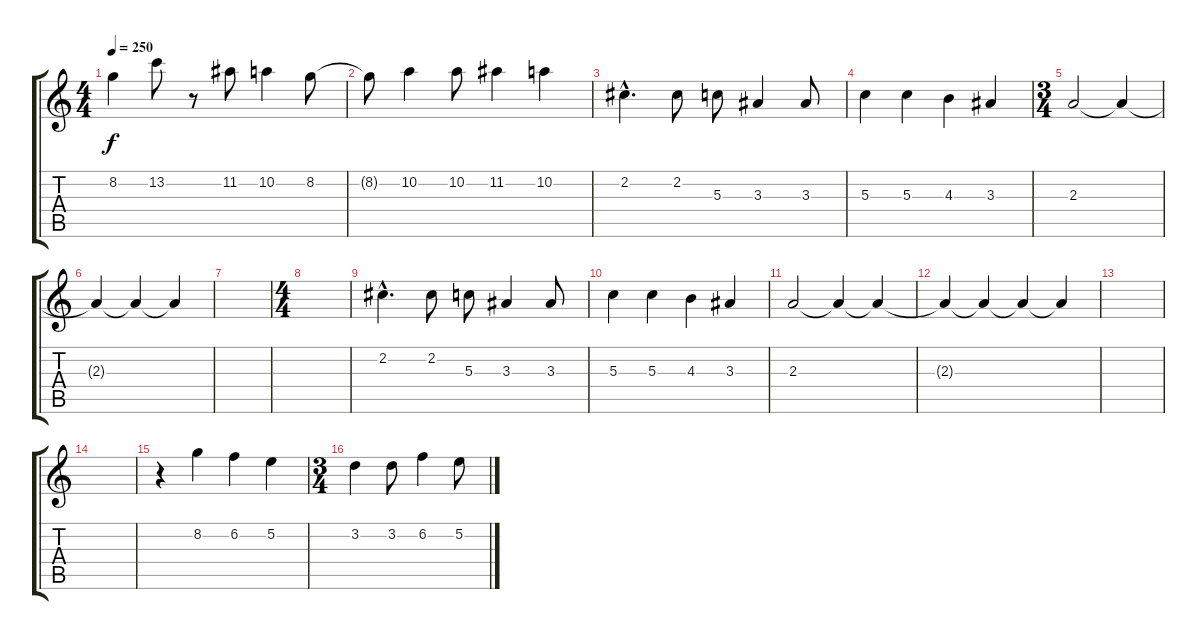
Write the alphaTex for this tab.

\track "" {instrument percussiveorgan}
\staff {score tabs}
\tuning (E5 B4 G4 D4 A3 E3) {hide}
\ts (4 4)
\tempo 250
\clef g2
\ks c
8.2.4{dy f} 13.2.8 r.8 11.2.8 10.2.4 8.2.8 |
8.2{t}.8 10.2.4 10.2.8 11.2.4 10.2.4 |
2.2{hac}.4{d} 2.2.8 5.3.8 3.3.4 3.3.8 |
5.3.4 5.3.4 4.3.4 3.3.4 |
\ts (3 4)
2.3.2 2.3{t}.4 |
2.3{t}.4 2.3{t}.4 2.3{t}.4 |
|
\ts (4 4)
|
2.2{hac}.4{d} 2.2.8 5.3.8 3.3.4 3.3.8 |
5.3.4 5.3.4 4.3.4 3.3.4 |
2.3.2 2.3{t}.4 2.3{t}.4 |
2.3{t}.4 2.3{t}.4 2.3{t}.4 2.3{t}.4 |
|
|
r.4 8.2.4 6.2.4 5.2.4 |
\ts (3 4)
3.2.4 3.2.8 6.2.4 5.2.8
